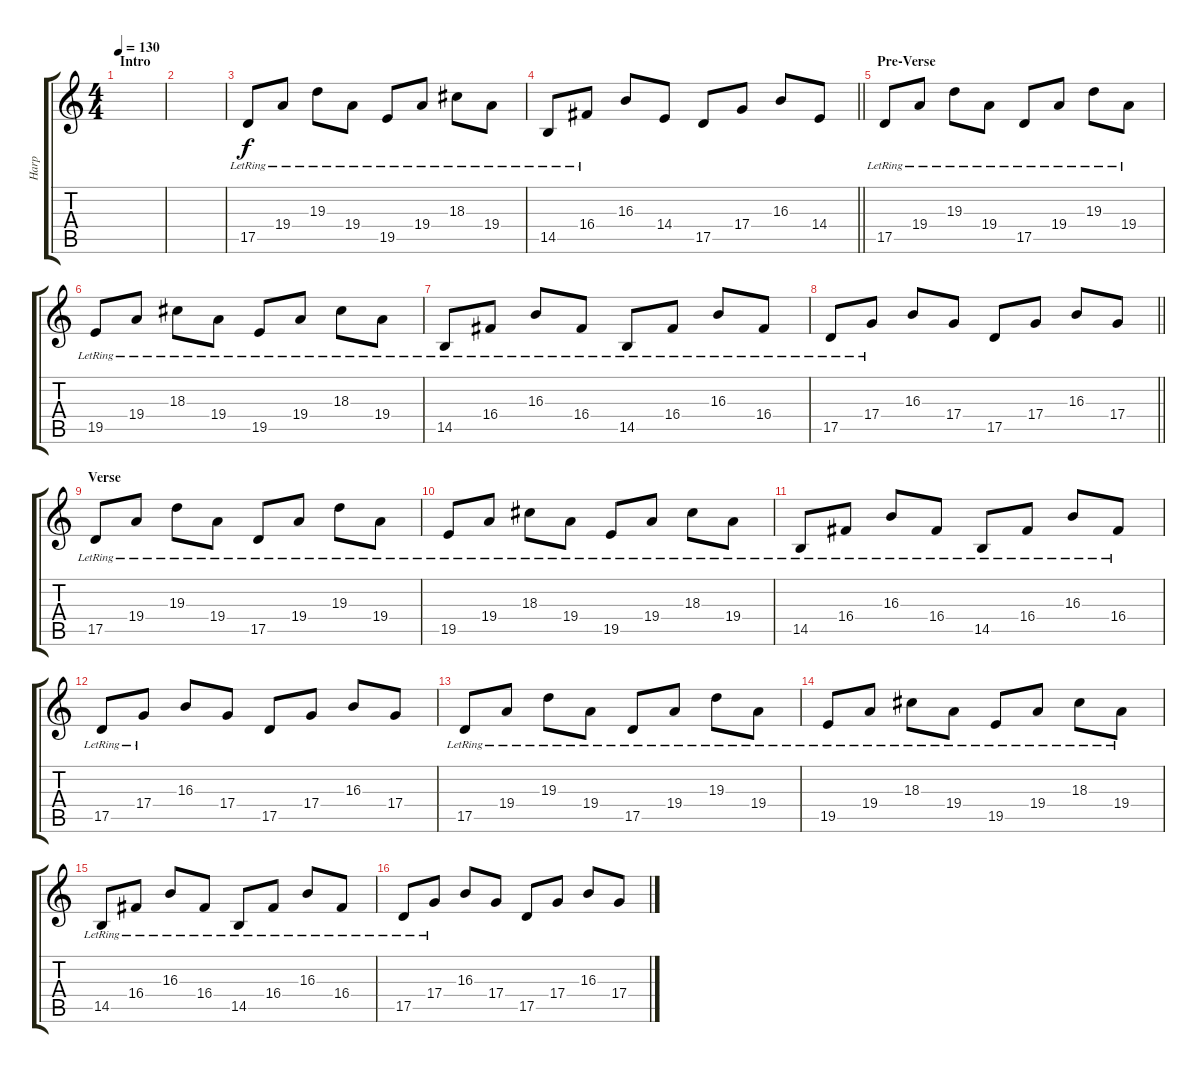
\track ("Harp" "Harp") {instrument orchestralharp}
\staff {score tabs}
\tuning (E4 B3 G3 D3 A2 E2) {hide}
\ts (4 4)
\section ("" "Intro")
\tempo 130
\clef g2
\ks c
|
|
17.5{lr}.8 19.4{lr}.8 19.3{lr}.8 19.4{lr}.8 19.5{lr}.8 19.4{lr}.8 18.3{lr}.8 19.4{lr}.8 |
\barLineRight lightlight
14.5{lr}.8 16.4{lr}.8 16.3.8 14.4.8 17.5.8 17.4.8 16.3.8 14.4.8 |
\section ("" "Pre-Verse")
17.5{lr}.8 19.4{lr}.8 19.3{lr}.8 19.4{lr}.8 17.5{lr}.8 19.4{lr}.8 19.3{lr}.8 19.4{lr}.8 |
19.5{lr}.8 19.4{lr}.8 18.3{lr}.8 19.4{lr}.8 19.5{lr}.8 19.4{lr}.8 18.3{lr}.8 19.4{lr}.8 |
14.5{lr}.8 16.4{lr}.8 16.3{lr}.8 16.4{lr}.8 14.5{lr}.8 16.4{lr}.8 16.3{lr}.8 16.4{lr}.8 |
\barLineRight lightlight
17.5{lr}.8 17.4{lr}.8 16.3.8 17.4.8 17.5.8 17.4.8 16.3.8 17.4.8 |
\section ("" "Verse")
17.5{lr}.8 19.4{lr}.8 19.3{lr}.8 19.4{lr}.8 17.5{lr}.8 19.4{lr}.8 19.3{lr}.8 19.4{lr}.8 |
19.5{lr}.8 19.4{lr}.8 18.3{lr}.8 19.4{lr}.8 19.5{lr}.8 19.4{lr}.8 18.3{lr}.8 19.4{lr}.8 |
14.5{lr}.8 16.4{lr}.8 16.3{lr}.8 16.4{lr}.8 14.5{lr}.8 16.4{lr}.8 16.3{lr}.8 16.4{lr}.8 |
17.5{lr}.8 17.4{lr}.8 16.3.8 17.4.8 17.5.8 17.4.8 16.3.8 17.4.8 |
17.5{lr}.8 19.4{lr}.8 19.3{lr}.8 19.4{lr}.8 17.5{lr}.8 19.4{lr}.8 19.3{lr}.8 19.4{lr}.8 |
19.5{lr}.8 19.4{lr}.8 18.3{lr}.8 19.4{lr}.8 19.5{lr}.8 19.4{lr}.8 18.3{lr}.8 19.4{lr}.8 |
14.5{lr}.8 16.4{lr}.8 16.3{lr}.8 16.4{lr}.8 14.5{lr}.8 16.4{lr}.8 16.3{lr}.8 16.4{lr}.8 |
17.5{lr}.8 17.4{lr}.8 16.3.8 17.4.8 17.5.8 17.4.8 16.3.8 17.4.8
